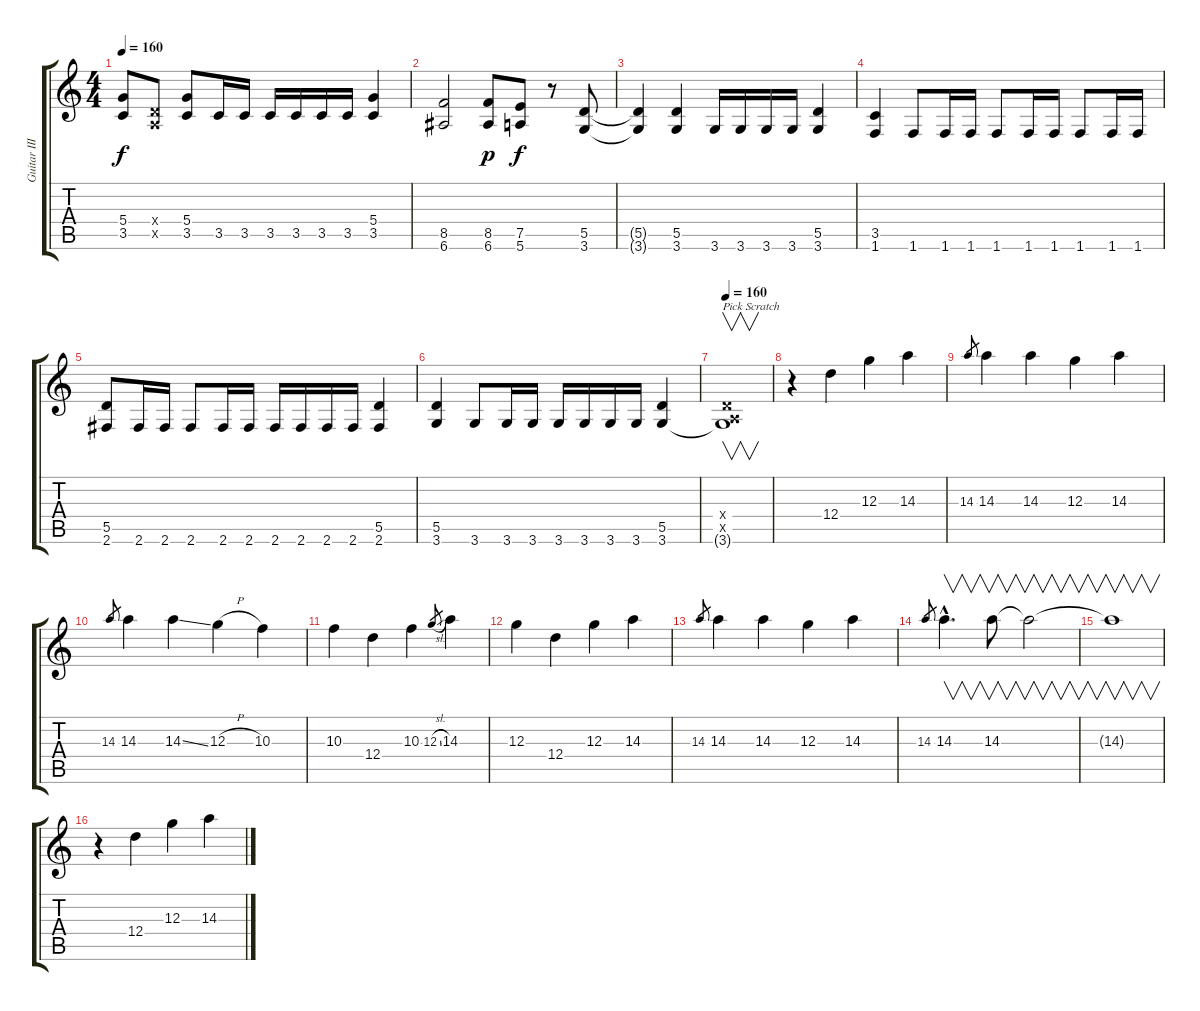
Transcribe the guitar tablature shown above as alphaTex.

\track ("Guitar III" "Guitar III") {instrument overdrivenguitar}
\staff {score tabs}
\tuning (E4 B3 G3 D3 A2 E2) {hide}
\ts (4 4)
\tempo 160
\clef g2
\ks c
(5.4{t} 3.5{t}).8{dy f} (0.4{x} 0.5{x}).8 (5.4 3.5).8 3.5.16 3.5.16 3.5.16 3.5.16 3.5.16 3.5.16 (5.4 3.5).4 |
(8.5 6.6).2 (8.5 6.6).8{dy p} (7.5 5.6).8{dy f} r.8 (5.5 3.6).8 |
(5.5{t} 3.6{t}).4 (5.5 3.6).4 3.6.16 3.6.16 3.6.16 3.6.16 (5.5 3.6).4 |
(3.5 1.6).4 1.6.8 1.6.16 1.6.16 1.6.8 1.6.16 1.6.16 1.6.8 1.6.16 1.6.16 |
(5.5 2.6).8 2.6.16 2.6.16 2.6.8 2.6.16 2.6.16 2.6.16 2.6.16 2.6.16 2.6.16 (5.5 2.6).4 |
(5.5 3.6).4 3.6.8 3.6.16 3.6.16 3.6.16 3.6.16 3.6.16 3.6.16 (5.5 3.6).4 |
\tempo 160
(0.4{x} 0.5{x} 3.6{t}).1{v txt "Pick Scratch"} |
r.4 12.4.4 12.3.4 14.3.4 |
14.3.8{gr} 14.3.4 14.3.4 12.3.4 14.3.4 |
14.3.8{gr} 14.3.4 14.3{ss}.4 12.3{h}.4 10.3.4 |
10.3.4 12.4.4 10.3.4 12.3{sl}.8{gr} 14.3.4 |
12.3.4 12.4.4 12.3.4 14.3.4 |
14.3.8{gr} 14.3.4 14.3.4 12.3.4 14.3.4 |
14.3.8{gr} 14.3{hac}.4{v d} 14.3.8{v} 14.3{t}.2{v} |
14.3{t}.1{v} |
r.4{balance 12} 12.4.4 12.3.4 14.3.4
